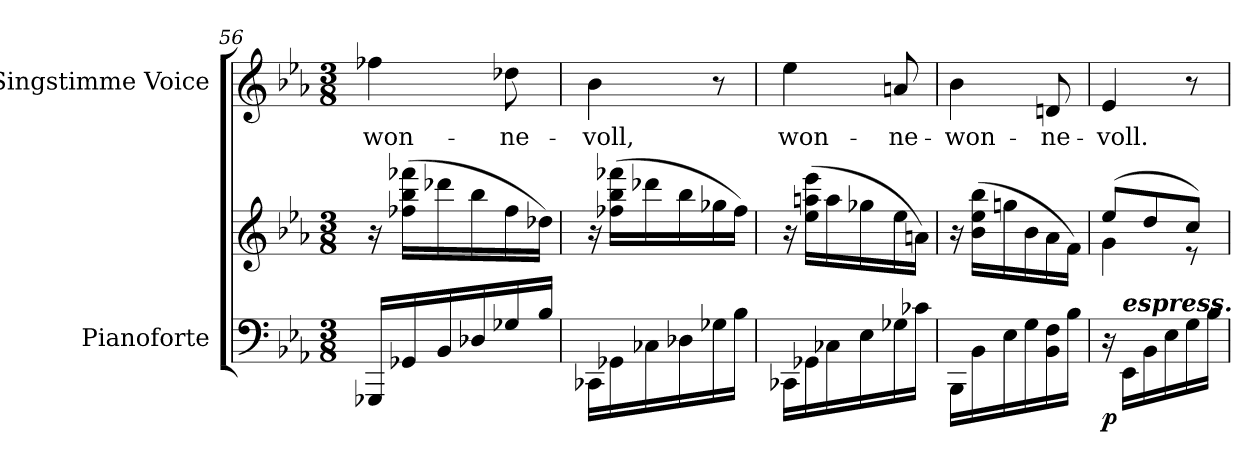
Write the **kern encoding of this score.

**kern	**kern	**dynam	**kern	**text
*part2	*part2	*part2	*part1	*part1
*staff3	*staff2	*staff2/3	*staff1	*staff1
*I"Pianoforte	*	*	*I"Singstimme Voice	*
*I'Pno	*	*	*	*
*clefF4	*clefG2	*	*clefG2	*
*k[b-e-a-]	*k[b-e-a-]	*	*k[b-e-a-]	*
*M3/8	*M3/8	*	*M3/8	*
=56	=56	=56	=56	=56
!	!	!LO:DY:b=2	!	!
16GGG-X/LL	16r	other-dynamics	4ff-X\	won-
16GG-X/	(16ff-X\ 16bb-\ 16fff-X\LL	.	.	.
16BB-/	16ddd-X\	.	.	.
16D-X/	16bb-\	.	.	.
16G-X/	16ff-\	.	8dd-X\	-ne-
16B-/JJ	16dd-X\JJ)	.	.	.
=57	=57	=57	=57	=57
16CC-X\LL	16r	.	4b-\	-voll,
16GG-X\	(16ff-X\ 16bb-\ 16fff-X\LL	.	.	.
16C-X\	16ddd-X\	.	.	.
16D-X\	16bb-\	.	.	.
16G-X\	16gg-X\	.	8r	.
16B-\JJ	16ff-\JJ)	.	.	.
=58	=58	=58	=58	=58
16CC-X\LL	16r	.	4ee-\	won-
16GG-X\	(16ee-\ 16aan\ 16eee-\LL	.	.	.
16C-X\	16aa\	.	.	.
16E-\	16gg-X\	.	.	.
16G-X\	16ee-\	.	8an/	-ne-
16c-X\JJ	16an\JJ)	.	.	.
=59	=59	=59	=59	=59
16BBB-\LL	16r	.	4b-\	-won-
16BB-\	(16b-\ 16ee-\ 16bb-\LL	.	.	.
16E-\	16ggn\	.	.	.
16G\	16b-\	.	.	.
16BB-\ 16F\	16a-\	.	8dn/	-ne-
16B-\JJ	16f\JJ)	.	.	.
=60	=60	=60	=60	=60
*	*^	*	*	*
!	!	!	!LO:DY:b=2	!	!
16r	(8ee-/L	4g\	p	4e-/	-voll.
!LO:TX:Bi:t=espress.	!	!	!	!	!
16EE-\LL	.	.	.	.	.
16BB-\	8dd/	.	.	.	.
16E-\	.	.	.	.	.
16G\	8cc/J)	8r	.	8r	.
16B-\JJ	.	.	.	.	.
*	*v	*v	*	*	*
=	=	=	=	=
*-	*-	*-	*-	*-
